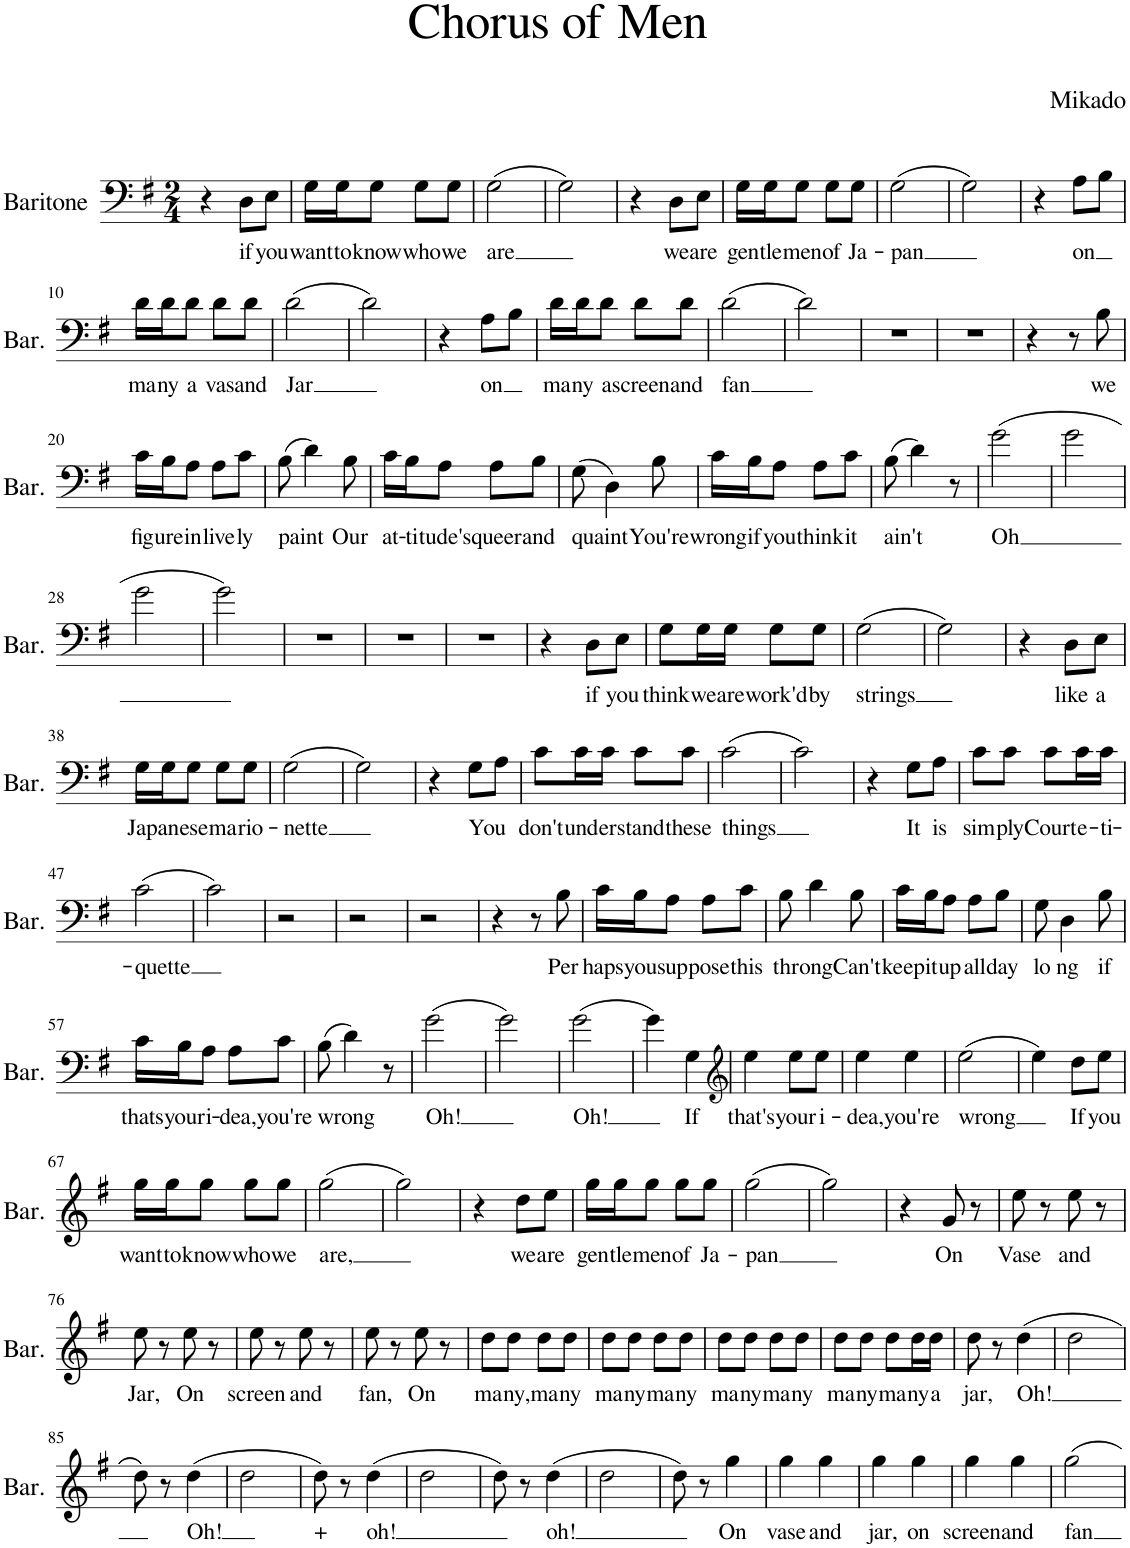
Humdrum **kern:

**kern	**text
*part1	*part1
*staff1	*staff1
*I"Baritone	*
*I'Bar.	*
*clefF4	*
*k[f#]	*
*M2/4	*
=1	=1
4r	.
!	!LO:LY:b
8D\L	if
!	!LO:LY:b
8E\J	you
=2	=2
!	!LO:LY:b
16G\LL	want
!	!LO:LY:b
16G\J	to
!	!LO:LY:b
8G\J	know
!	!LO:LY:b
8G\L	who
!	!LO:LY:b
8G\J	we
=3	=3
!	!LO:LY:b
(2G\	are
=4	=4
2G\)	.
=5	=5
4r	.
!	!LO:LY:b
8D\L	we
!	!LO:LY:b
8E\J	are
=6	=6
!	!LO:LY:b
16G\LL	gen-
!	!LO:LY:b
16G\J	-tle-
!	!LO:LY:b
8G\J	-men
!	!LO:LY:b
8G\L	of
!	!LO:LY:b
8G\J	Ja-
=7	=7
!	!LO:LY:b
(2G\	-pan
=8	=8
2G\)	.
=9	=9
4r	.
!	!LO:LY:b
8A\L	on
8B\J	.
!!LO:LB:g=z
=10	=10
!	!LO:LY:b
16d\LL	ma
!	!LO:LY:b
16d\J	ny
!	!LO:LY:b
8d\J	a
!	!LO:LY:b
8d\L	vas
!	!LO:LY:b
8d\J	and
=11	=11
!	!LO:LY:b
(2d\	Jar
=12	=12
2d\)	.
=13	=13
4r	.
!	!LO:LY:b
8A\L	on
8B\J	.
=14	=14
!	!LO:LY:b
16d\LL	ma
!	!LO:LY:b
16d\J	ny
!	!LO:LY:b
8d\J	a
!	!LO:LY:b
8d\L	screen
!	!LO:LY:b
8d\J	and
=15	=15
!	!LO:LY:b
(2d\	fan
=16	=16
2d\)	.
=17	=17
2r	.
=18	=18
2r	.
=19	=19
4r	.
8r	.
!	!LO:LY:b
8B\	we
!!LO:LB:g=z
=20	=20
!	!LO:LY:b
16c\LL	fig
!	!LO:LY:b
16B\J	ure
!	!LO:LY:b
8A\J	in
!	!LO:LY:b
8A\L	live-
!	!LO:LY:b
8c\J	-ly
=21	=21
!	!LO:LY:b
(8B\	paint
4d\)	.
!	!LO:LY:b
8B\	Our
=22	=22
!	!LO:LY:b
16c\LL	at-
!	!LO:LY:b
16B\J	-ti-
!	!LO:LY:b
8A\J	-tude's
!	!LO:LY:b
8A\L	queer
!	!LO:LY:b
8B\J	and
=23	=23
!	!LO:LY:b
(8G\	quaint
4D\)	.
!	!LO:LY:b
8B\	You're
=24	=24
!	!LO:LY:b
16c\LL	wrong
!	!LO:LY:b
16B\J	if
!	!LO:LY:b
8A\J	you
!	!LO:LY:b
8A\L	think
!	!LO:LY:b
8c\J	it
=25	=25
!	!LO:LY:b
(8B\	ain't
4d\)	.
8r	.
=26	=26
!	!LO:LY:b
(2g\	Oh
=27	=27
2g\	.
!!LO:LB:g=z
=28	=28
2g\	.
=29	=29
2g\)	.
=30	=30
2r	.
=31	=31
2r	.
=32	=32
2r	.
=33	=33
4r	.
!	!LO:LY:b
8D\L	if
!	!LO:LY:b
8E\J	you
=34	=34
!	!LO:LY:b
8G\L	think
!	!LO:LY:b
16G\L	we
!	!LO:LY:b
16G\JJ	are
!	!LO:LY:b
8G\L	work'd
!	!LO:LY:b
8G\J	by
=35	=35
!	!LO:LY:b
(2G\	strings
=36	=36
2G\)	.
=37	=37
4r	.
!	!LO:LY:b
8D\L	like
!	!LO:LY:b
8E\J	a
!!LO:LB:g=z
=38	=38
!	!LO:LY:b
16G\LL	Jap-
!	!LO:LY:b
16G\J	-an-
!	!LO:LY:b
8G\J	-ese
!	!LO:LY:b
8G\L	ma-
!	!LO:LY:b
8G\J	-rio-
=39	=39
!	!LO:LY:b
(2G\	-nette
=40	=40
2G\)	.
=41	=41
4r	.
!	!LO:LY:b
8G\L	You
8A\J	.
=42	=42
!	!LO:LY:b
8c\L	don't
!	!LO:LY:b
16c\L	und
!	!LO:LY:b
16c\JJ	er
!	!LO:LY:b
8c\L	stand
!	!LO:LY:b
8c\J	these
=43	=43
!	!LO:LY:b
(2c\	things
=44	=44
2c\)	.
=45	=45
4r	.
!	!LO:LY:b
8G\L	It
!	!LO:LY:b
8A\J	is
=46	=46
!	!LO:LY:b
8c\L	sim-
!	!LO:LY:b
8c\J	-ply
!	!LO:LY:b
8c\L	Court
!	!LO:LY:b
16c\L	e-
!	!LO:LY:b
16c\JJ	-ti-
!!LO:LB:g=z
=47	=47
!	!LO:LY:b
(2c\	-quette
=48	=48
2c\)	.
=49	=49
2r	.
=50	=50
2r	.
=51	=51
2r	.
=52	=52
4r	.
8r	.
!	!LO:LY:b
8B\	Per-
=53	=53
!	!LO:LY:b
16c\LL	-haps
!	!LO:LY:b
16B\J	you
!	!LO:LY:b
8A\J	sup-
!	!LO:LY:b
8A\L	-pose
!	!LO:LY:b
8c\J	this
=54	=54
!	!LO:LY:b
8B\	thr-
!	!LO:LY:b
4d\	ong
!	!LO:LY:b
8B\	Can't
=55	=55
!	!LO:LY:b
16c\LL	keep
!	!LO:LY:b
16B\J	it
!	!LO:LY:b
8A\J	up
!	!LO:LY:b
8A\L	all
!	!LO:LY:b
8B\J	day
=56	=56
!	!LO:LY:b
8G\	lo
!	!LO:LY:b
4D\	ng
!	!LO:LY:b
8B\	if
!!LO:LB:g=z
=57	=57
!	!LO:LY:b
16c\LL	thats
!	!LO:LY:b
16B\J	your
!	!LO:LY:b
8A\J	i-
!	!LO:LY:b
8A\L	-dea,
!	!LO:LY:b
8c\J	you're
=58	=58
!	!LO:LY:b
(8B\	wrong
4d\)	.
8r	.
=59	=59
!	!LO:LY:b
(2g\	Oh!
=60	=60
2g\)	.
=61	=61
!	!LO:LY:b
(2g\	Oh!
=62	=62
4g\)	.
!	!LO:LY:b
4G\	If
=63	=63
*clefG2	*
!	!LO:LY:b
4ee\	that's
!	!LO:LY:b
8ee\L	your
!	!LO:LY:b
8ee\J	i-
=64	=64
!	!LO:LY:b
4ee\	-dea,
!	!LO:LY:b
4ee\	you're
=65	=65
!	!LO:LY:b
(2ee\	wrong
=66	=66
4ee\)	.
!	!LO:LY:b
8dd\L	If
!	!LO:LY:b
8ee\J	you
!!LO:LB:g=z
=67	=67
!	!LO:LY:b
16gg\LL	want
!	!LO:LY:b
16gg\J	to
!	!LO:LY:b
8gg\J	know
!	!LO:LY:b
8gg\L	who
!	!LO:LY:b
8gg\J	we
=68	=68
!	!LO:LY:b
(2gg\	are,
=69	=69
2gg\)	.
=70	=70
4r	.
!	!LO:LY:b
8dd\L	we
!	!LO:LY:b
8ee\J	are
=71	=71
!	!LO:LY:b
16gg\LL	gen
!	!LO:LY:b
16gg\J	tle
!	!LO:LY:b
8gg\J	men
!	!LO:LY:b
8gg\L	of
!	!LO:LY:b
8gg\J	Ja-
=72	=72
!	!LO:LY:b
(2gg\	-pan
=73	=73
2gg\)	.
=74	=74
4r	.
!	!LO:LY:b
8g/	On
8r	.
=75	=75
!	!LO:LY:b
8ee\	Vase
8r	.
!	!LO:LY:b
8ee\	and
8r	.
!!LO:LB:g=z
=76	=76
!	!LO:LY:b
8ee\	Jar,
8r	.
!	!LO:LY:b
8ee\	On
8r	.
=77	=77
!	!LO:LY:b
8ee\	screen
8r	.
!	!LO:LY:b
8ee\	and
8r	.
=78	=78
!	!LO:LY:b
8ee\	fan,
8r	.
!	!LO:LY:b
8ee\	On
8r	.
=79	=79
!	!LO:LY:b
8dd\L	ma-
!	!LO:LY:b
8dd\J	-ny,
!	!LO:LY:b
8dd\L	ma-
!	!LO:LY:b
8dd\J	-ny
=80	=80
!	!LO:LY:b
8dd\L	ma-
!	!LO:LY:b
8dd\J	-ny
!	!LO:LY:b
8dd\L	ma-
!	!LO:LY:b
8dd\J	-ny
=81	=81
!	!LO:LY:b
8dd\L	ma-
!	!LO:LY:b
8dd\J	-ny
!	!LO:LY:b
8dd\L	ma-
!	!LO:LY:b
8dd\J	-ny
=82	=82
!	!LO:LY:b
8dd\L	ma-
!	!LO:LY:b
8dd\J	-ny
!	!LO:LY:b
8dd\L	ma-
!	!LO:LY:b
16dd\L	-ny
!	!LO:LY:b
16dd\JJ	a
=83	=83
!	!LO:LY:b
8dd\	jar,
8r	.
!	!LO:LY:b
(4dd\	Oh!
=84	=84
2dd\	.
!!LO:LB:g=z
=85	=85
8dd\)	.
8r	.
!	!LO:LY:b
(4dd\	Oh!
=86	=86
2dd\	.
=87	=87
!	!LO:LY:b
8dd\)	+
8r	.
!	!LO:LY:b
(4dd\	oh!
=88	=88
2dd\	.
=89	=89
8dd\)	.
8r	.
!	!LO:LY:b
(4dd\	oh!
=90	=90
2dd\	.
=91	=91
8dd\)	.
8r	.
!	!LO:LY:b
4gg\	On
=92	=92
!	!LO:LY:b
4gg\	vase
!	!LO:LY:b
4gg\	and
=93	=93
!	!LO:LY:b
4gg\	jar,
!	!LO:LY:b
4gg\	on
=94	=94
!	!LO:LY:b
4gg\	screen
!	!LO:LY:b
4gg\	and
=95	=95
!	!LO:LY:b
2gg\	fan
=	=
*-	*-
